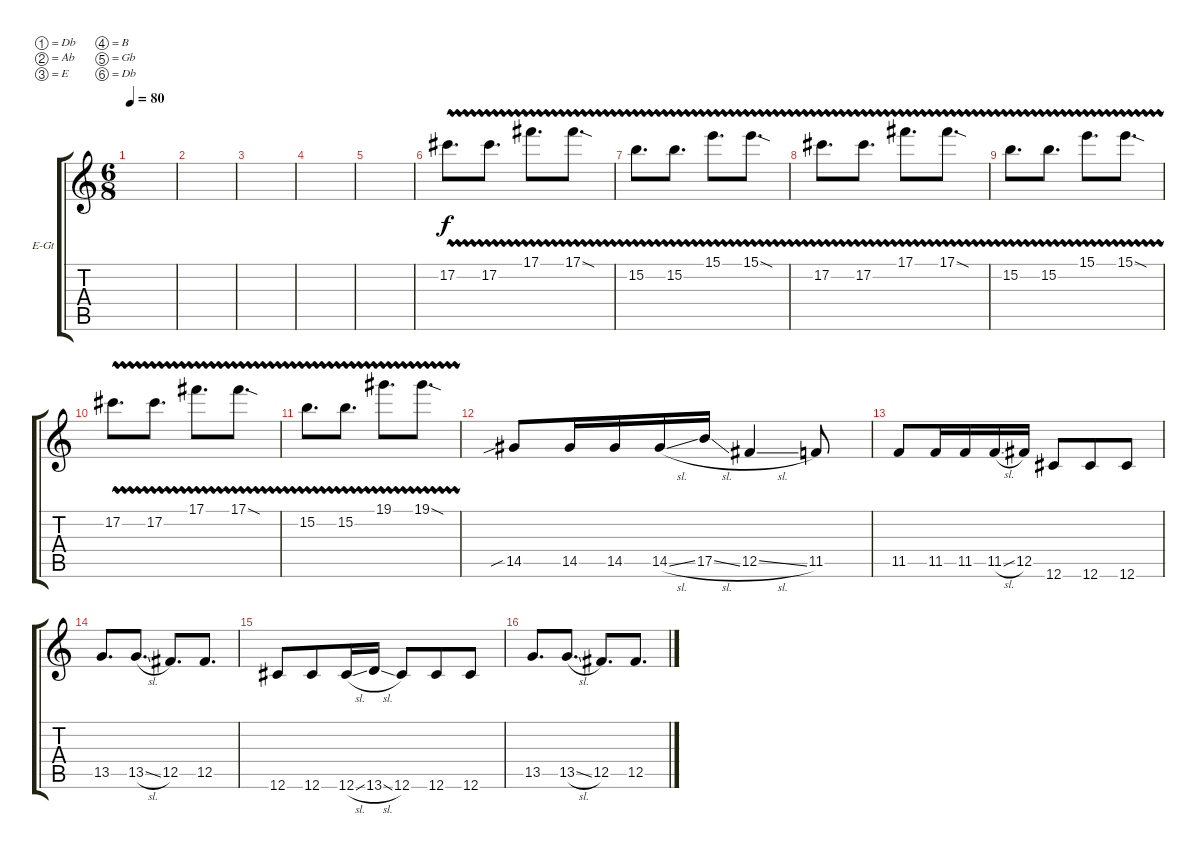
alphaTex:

\defaultSystemsLayout 4
\bracketExtendMode groupsimilarinstruments
\firstSystemTrackNameOrientation horizontal
\otherSystemsTrackNameOrientation horizontal
\track ("Electric Guitar" "E-Gt") {instrument overdrivenguitar}
\staff {score tabs}
\tuning (Db4 Ab3 E3 B2 Gb2 Db2)
\ts (6 8)
\tempo 80
\clef g2
\scale
0.333333
\ks c
|
\scale
0.333333 |
\scale
0.333333 |
\scale
0.333333 |
\scale
0.333333 |
\scale
0.333333 17.2{vw}.8{d} 17.2{vw}.8{d} 17.1{vw}.8{d} 17.1{vw sod}.8{d} |
\scale
0.333333 15.2{vw}.8{d} 15.2{vw}.8{d} 15.1{vw}.8{d} 15.1{vw sod}.8{d} |
\scale
0.333333 17.2{vw}.8{d} 17.2{vw}.8{d} 17.1{vw}.8{d} 17.1{vw sod}.8{d} |
\scale
0.333333 15.2{vw}.8{d} 15.2{vw}.8{d} 15.1{vw}.8{d} 15.1{vw sod}.8{d} |
\scale
0.333333 17.2{vw}.8{d} 17.2{vw}.8{d} 17.1{vw}.8{d} 17.1{vw sod}.8{d} |
\scale
0.333333 15.2{vw}.8{d} 15.2{vw}.8{d} 19.1{vw}.8{d} 19.1{vw sod}.8{d} |
\scale
0.333333 14.5{sib}.8 14.5.16 14.5.16 14.5{sl}.16 17.5{sl}.16 12.5{sl}.4 11.5.8 |
\scale
0.333333 11.5.8 11.5.16 11.5.16 11.5{sl}.16 12.5.16 12.6.8 12.6.8 12.6.8 |
\scale
0.333333 13.5.8{d} 13.5{sl}.8{d} 12.5.8{d} 12.5.8{d} |
\scale
0.333333 12.6.8 12.6.8 12.6{sl}.16 13.6{sl}.16 12.6.8 12.6.8 12.6.8 |
\scale
0.333333 13.5.8{d} 13.5{sl}.8{d} 12.5.8{d} 12.5.8{d}
